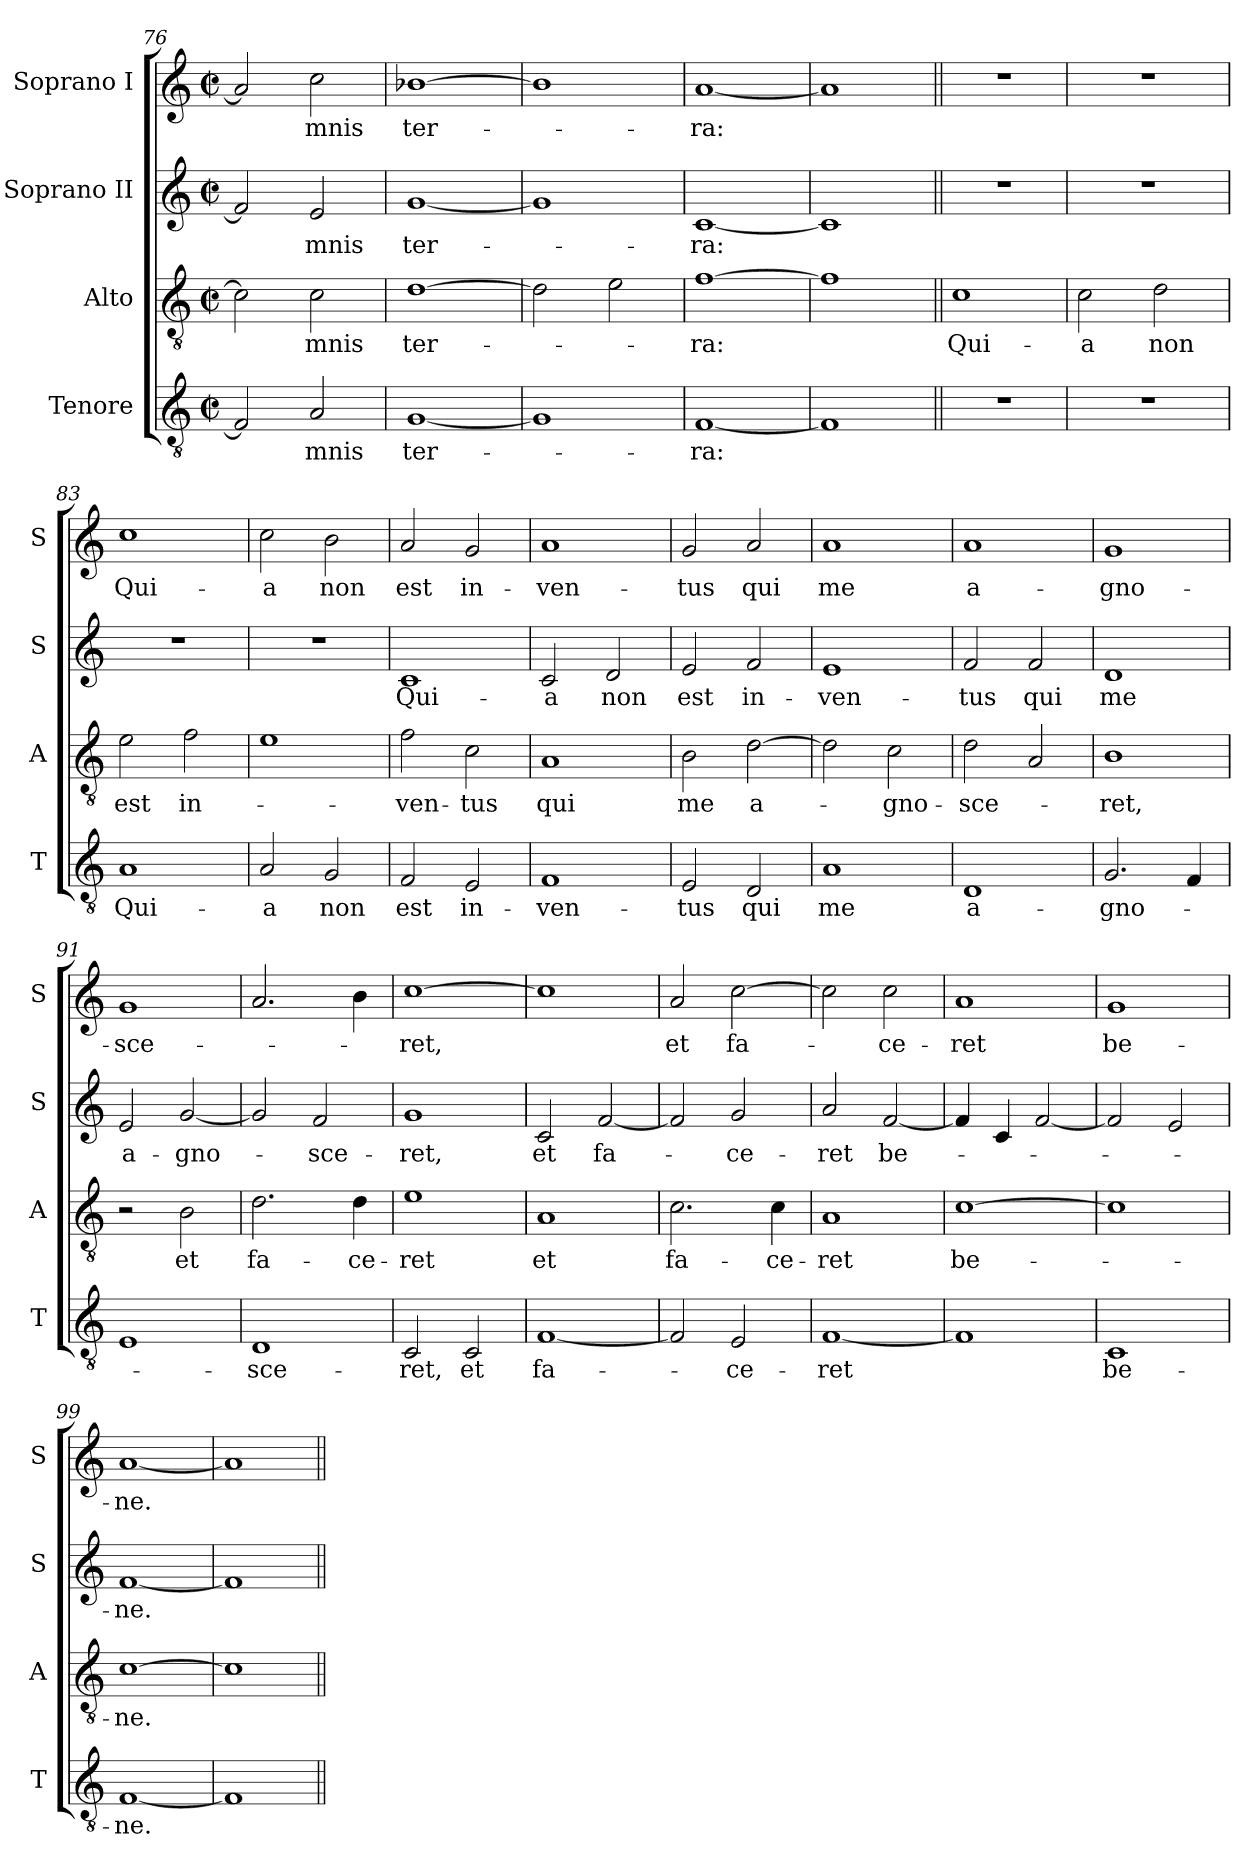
**kern	**text	**kern	**text	**kern	**text	**kern	**text
*part4	*part4	*part3	*part3	*part2	*part2	*part1	*part1
*staff4	*staff4	*staff3	*staff3	*staff2	*staff2	*staff1	*staff1
*I"Tenore	*	*I"Alto	*	*I"Soprano II	*	*I"Soprano I	*
*I'T	*	*I'A	*	*I'S	*	*I'S	*
*clefGv2	*	*clefGv2	*	*clefG2	*	*clefG2	*
*k[]	*	*k[]	*	*k[]	*	*k[]	*
*M2/2	*	*M2/2	*	*M2/2	*	*M2/2	*
*met(c|)	*	*met(c|)	*	*met(c|)	*	*met(c|)	*
=76	=76	=76	=76	=76	=76	=76	=76
2F/]	.	2c\]	.	2f/]	.	2a/]	.
2A/	-mnis	2c\	-mnis	2e/	-mnis	2cc\	-mnis
=77	=77	=77	=77	=77	=77	=77	=77
[1G	ter-	[1d	ter-	[1g	ter-	[1b-X	ter-
=78	=78	=78	=78	=78	=78	=78	=78
1G]	.	2d\]	.	1g]	.	1b-]	.
.	.	2e\	.	.	.	.	.
=79	=79	=79	=79	=79	=79	=79	=79
[1F	-ra:	[1f	-ra:	[1c	-ra:	[1a	-ra:
=80	=80	=80	=80	=80	=80	=80	=80
1F]	.	1f]	.	1c]	.	1a]	.
=81||	=81||	=81||	=81||	=81||	=81||	=81||	=81||
1r	.	1c	Qui-	1r	.	1r	.
=82	=82	=82	=82	=82	=82	=82	=82
1r	.	2c\	-a	1r	.	1r	.
.	.	2d\	non	.	.	.	.
=83	=83	=83	=83	=83	=83	=83	=83
1A	Qui-	2e\	est	1r	.	1cc	Qui-
.	.	2f\	in-	.	.	.	.
=84	=84	=84	=84	=84	=84	=84	=84
2A/	-a	1e	.	1r	.	2cc\	-a
2G/	non	.	.	.	.	2b\	non
=85	=85	=85	=85	=85	=85	=85	=85
2F/	est	2f\	-ven-	1c	Qui-	2a/	est
2E/	in-	2c\	-tus	.	.	2g/	in-
=86	=86	=86	=86	=86	=86	=86	=86
1F	-ven-	1A	qui	2c/	-a	1a	-ven-
.	.	.	.	2d/	non	.	.
=87	=87	=87	=87	=87	=87	=87	=87
2E/	-tus	2B\	me	2e/	est	2g/	-tus
2D/	qui	[2d\	a-	2f/	in-	2a/	qui
=88	=88	=88	=88	=88	=88	=88	=88
1A	me	2d\]	.	1e	-ven-	1a	me
.	.	2c\	-gno-	.	.	.	.
=89	=89	=89	=89	=89	=89	=89	=89
1D	a-	2d\	-sce-	2f/	-tus	1a	a-
.	.	2A/	.	2f/	qui	.	.
=90	=90	=90	=90	=90	=90	=90	=90
2.G/	-gno-	1B	-ret,	1d	me	1g	-gno-
4F/	.	.	.	.	.	.	.
=91	=91	=91	=91	=91	=91	=91	=91
1E	.	2r	.	2e/	a-	1g	-sce-
.	.	2B\	et	[2g/	-gno-	.	.
=92	=92	=92	=92	=92	=92	=92	=92
1D	-sce-	2.d\	fa-	2g/]	.	2.a/	.
.	.	.	.	2f/	-sce-	.	.
.	.	4d\	-ce-	.	.	4b\	.
=93	=93	=93	=93	=93	=93	=93	=93
2C/	-ret,	1e	-ret	1g	-ret,	[1cc	-ret,
2C/	et	.	.	.	.	.	.
=94	=94	=94	=94	=94	=94	=94	=94
[1F	fa-	1A	et	2c/	et	1cc]	.
.	.	.	.	[2f/	fa-	.	.
=95	=95	=95	=95	=95	=95	=95	=95
2F/]	.	2.c\	fa-	2f/]	.	2a/	et
2E/	-ce-	.	.	2g/	-ce-	[2cc\	fa-
.	.	4c\	-ce-	.	.	.	.
=96	=96	=96	=96	=96	=96	=96	=96
[1F	-ret	1A	-ret	2a/	-ret	2cc\]	.
.	.	.	.	[2f/	be-	2cc\	-ce-
=97	=97	=97	=97	=97	=97	=97	=97
1F]	.	[1c	be-	4f/]	.	1a	-ret
.	.	.	.	4c/	.	.	.
.	.	.	.	[2f/	.	.	.
=98	=98	=98	=98	=98	=98	=98	=98
1C	be-	1c]	.	2f/]	.	1g	be-
.	.	.	.	2e/	.	.	.
=99	=99	=99	=99	=99	=99	=99	=99
[1F	-ne.	[1c	-ne.	[1f	-ne.	[1a	-ne.
=100	=100	=100	=100	=100	=100	=100	=100
1F]	.	1c]	.	1f]	.	1a]	.
=||	=||	=||	=||	=||	=||	=||	=||
*-	*-	*-	*-	*-	*-	*-	*-
